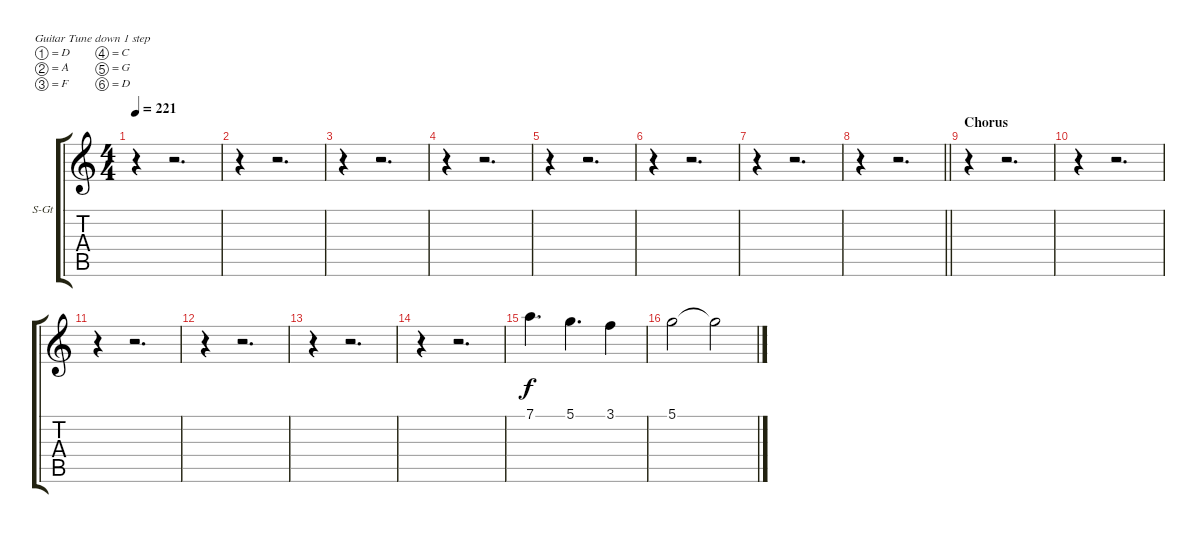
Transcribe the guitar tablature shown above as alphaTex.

\bracketExtendMode groupsimilarinstruments
\firstSystemTrackNameOrientation horizontal
\otherSystemsTrackNameOrientation horizontal
\track ("Backup Vocals" "S-Gt") {instrument lead1square}
\staff {score tabs}
\tuning (D4 A3 F3 C3 G2 D2)
\displaytranspose 12
\ts (4 4)
\tempo 221
\clef g2
\ks c
r.4{dy f} r.2{d} |
r.4 r.2{d} |
r.4 r.2{d} |
r.4 r.2{d} |
r.4 r.2{d} |
r.4 r.2{d} |
r.4 r.2{d} |
\barLineRight lightlight
r.4 r.2{d} |
\section ("" "Chorus")
r.4 r.2{d} |
r.4 r.2{d} |
r.4 r.2{d} |
r.4 r.2{d} |
r.4 r.2{d} |
r.4 r.2{d} |
7.1.4{d} 5.1.4{d} 3.1.4 |
5.1.2 5.1{t}.2
